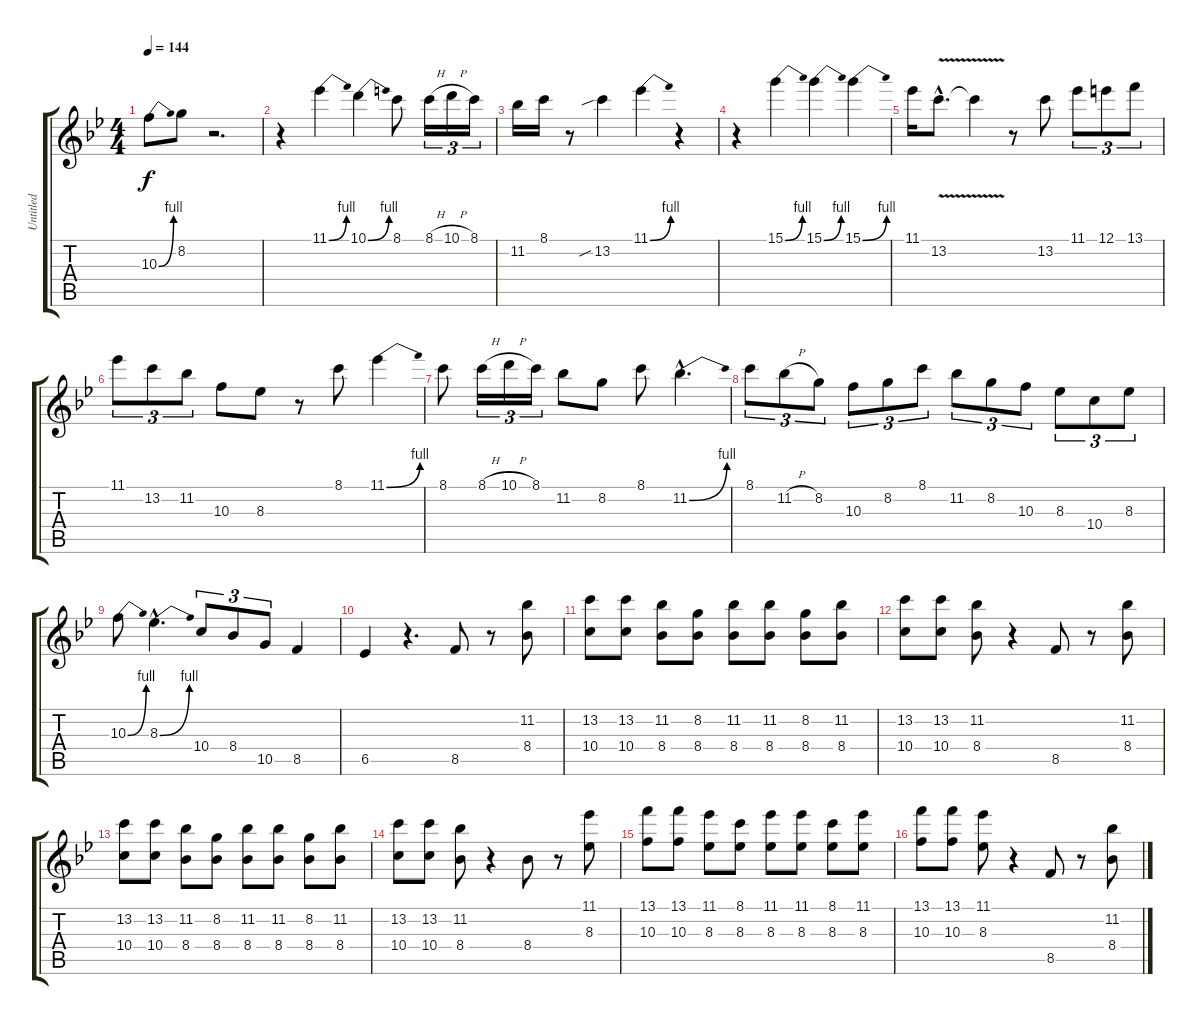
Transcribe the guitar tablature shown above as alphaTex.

\track ("Untitled" "Untitled") {instrument distortionguitar}
\staff {score tabs}
\tuning (E4 B3 G3 D3 A2 E2) {hide}
\ts (4 4)
\tempo 144
\clef g2
\ks bb
10.3{be (bend 0 0 60 4)}.8{dy f} 8.2.8 r.2{d} |
r.4 11.1{be (bend 0 0 60 4)}.4 10.1{be (bend 0 0 60 4)}.4 8.1.8 8.1{h}.16{tu (3 2)} 10.1{h}.16{tu (3 2)} 8.1.16{tu (3 2)} |
11.2.16 8.1.16 r.8 13.2{sib}.4 11.1{be (bend 0 0 60 4)}.4 r.4 |
r.4 15.1{be (bend 0 0 60 4)}.4 15.1{be (bend 0 0 60 4)}.4 15.1{be (bend 0 0 60 4)}.4 |
11.1.16 13.2{v hac}.8{d} 13.2{v t}.4 r.8 13.2.8 11.1.8{tu (3 2)} 12.1.8{tu (3 2)} 13.1.8{tu (3 2)} |
11.1.8{tu (3 2)} 13.2.8{tu (3 2)} 11.2.8{tu (3 2)} 10.3.8 8.3.8 r.8 8.1.8 11.1{be (bend 0 0 60 4)}.4 |
8.1.8 8.1{h}.16{tu (3 2)} 10.1{h}.16{tu (3 2)} 8.1.16{tu (3 2)} 11.2.8 8.2.8 8.1.8 11.2{be (bend 0 0 60 4) hac}.4{d} |
8.1.8{tu (3 2)} 11.2{h}.8{tu (3 2)} 8.2.8{tu (3 2)} 10.3.8{tu (3 2)} 8.2.8{tu (3 2)} 8.1.8{tu (3 2)} 11.2.8{tu (3 2)} 8.2.8{tu (3 2)} 10.3.8{tu (3 2)} 8.3.8{tu (3 2)} 10.4.8{tu (3 2)} 8.3.8{tu (3 2)} |
10.3{be (bend 0 0 60 4)}.8 8.3{be (bend 0 0 60 4) hac}.4{d} 10.4.8{tu (3 2)} 8.4.8{tu (3 2)} 10.5.8{tu (3 2)} 8.5.4 |
6.5.4 r.4{d} 8.5.8 r.8 (11.2 8.4).8 |
(13.2 10.4).8 (13.2 10.4).8 (11.2 8.4).8 (8.2 8.4).8 (11.2 8.4).8 (11.2 8.4).8 (8.2 8.4).8 (11.2 8.4).8 |
(13.2 10.4).8 (13.2 10.4).8 (11.2 8.4).8 r.4 8.5.8 r.8 (11.2 8.4).8 |
(13.2 10.4).8 (13.2 10.4).8 (11.2 8.4).8 (8.2 8.4).8 (11.2 8.4).8 (11.2 8.4).8 (8.2 8.4).8 (11.2 8.4).8 |
(13.2 10.4).8 (13.2 10.4).8 (11.2 8.4).8 r.4 8.4.8 r.8 (11.1 8.3).8 |
(13.1 10.3).8 (13.1 10.3).8 (11.1 8.3).8 (8.1 8.3).8 (11.1 8.3).8 (11.1 8.3).8 (8.1 8.3).8 (11.1 8.3).8 |
(13.1 10.3).8 (13.1 10.3).8 (11.1 8.3).8 r.4 8.5.8 r.8 (11.2 8.4).8
